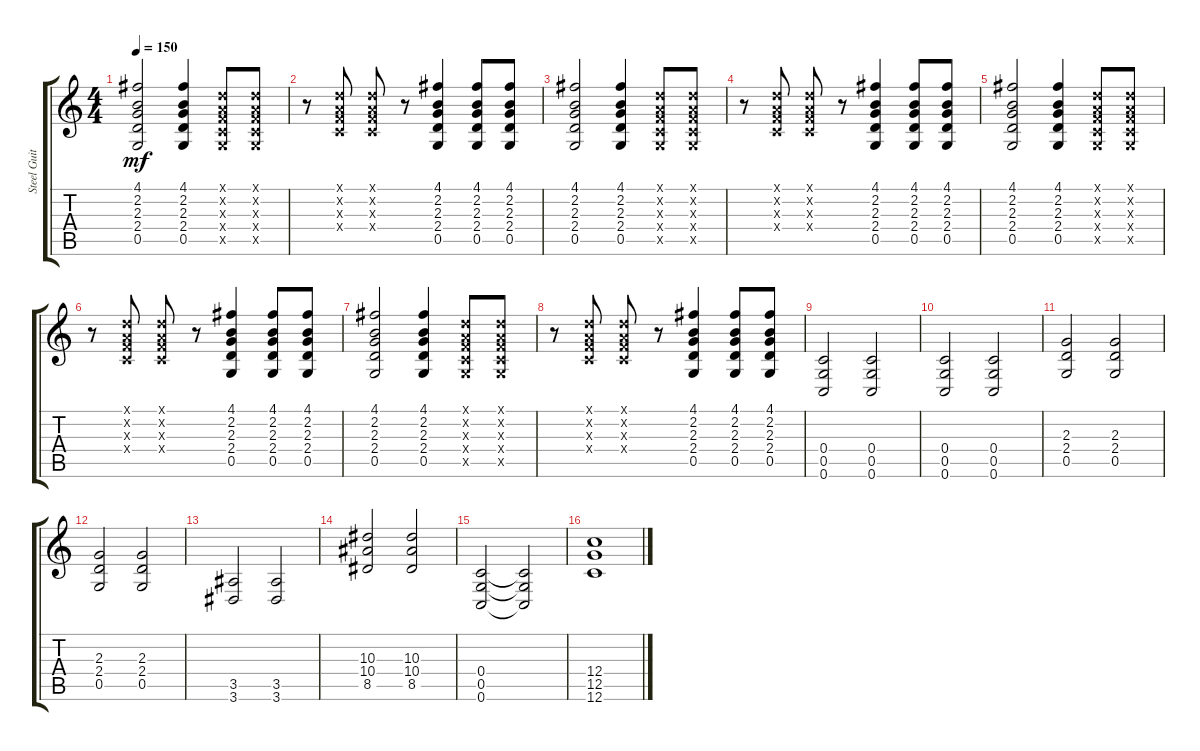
\track ("Steel Guitar" "Steel Guit") {instrument acousticguitarsteel}
\staff {score tabs}
\tuning (D4 A3 F3 C3 G2 C2) {hide}
\ts (4 4)
\tempo 150
\clef g2
\ks c
(4.1 2.2 2.3 2.4 0.5).2{dy mf} (4.1 2.2 2.3 2.4 0.5).4 (0.1{x} 0.2{x} 0.3{x} 0.4{x} 0.5{x}).8 (0.1{x} 0.2{x} 0.3{x} 0.4{x} 0.5{x}).8 |
r.8 (0.1{x} 0.2{x} 0.3{x} 0.4{x}).8 (0.1{x} 0.2{x} 0.3{x} 0.4{x}).8 r.8 (4.1 2.2 2.3 2.4 0.5).4 (4.1 2.2 2.3 2.4 0.5).8 (4.1 2.2 2.3 2.4 0.5).8 |
(4.1 2.2 2.3 2.4 0.5).2 (4.1 2.2 2.3 2.4 0.5).4 (0.1{x} 0.2{x} 0.3{x} 0.4{x} 0.5{x}).8 (0.1{x} 0.2{x} 0.3{x} 0.4{x} 0.5{x}).8 |
r.8 (0.1{x} 0.2{x} 0.3{x} 0.4{x}).8 (0.1{x} 0.2{x} 0.3{x} 0.4{x}).8 r.8 (4.1 2.2 2.3 2.4 0.5).4 (4.1 2.2 2.3 2.4 0.5).8 (4.1 2.2 2.3 2.4 0.5).8 |
(4.1 2.2 2.3 2.4 0.5).2 (4.1 2.2 2.3 2.4 0.5).4 (0.1{x} 0.2{x} 0.3{x} 0.4{x} 0.5{x}).8 (0.1{x} 0.2{x} 0.3{x} 0.4{x} 0.5{x}).8 |
r.8 (0.1{x} 0.2{x} 0.3{x} 0.4{x}).8 (0.1{x} 0.2{x} 0.3{x} 0.4{x}).8 r.8 (4.1 2.2 2.3 2.4 0.5).4 (4.1 2.2 2.3 2.4 0.5).8 (4.1 2.2 2.3 2.4 0.5).8 |
(4.1 2.2 2.3 2.4 0.5).2 (4.1 2.2 2.3 2.4 0.5).4 (0.1{x} 0.2{x} 0.3{x} 0.4{x} 0.5{x}).8 (0.1{x} 0.2{x} 0.3{x} 0.4{x} 0.5{x}).8 |
r.8 (0.1{x} 0.2{x} 0.3{x} 0.4{x}).8 (0.1{x} 0.2{x} 0.3{x} 0.4{x}).8 r.8 (4.1 2.2 2.3 2.4 0.5).4 (4.1 2.2 2.3 2.4 0.5).8 (4.1 2.2 2.3 2.4 0.5).8 |
(0.4 0.5 0.6).2 (0.4 0.5 0.6).2 |
(0.4 0.5 0.6).2 (0.4 0.5 0.6).2 |
(2.3 2.4 0.5).2 (2.3 2.4 0.5).2 |
(2.3 2.4 0.5).2 (2.3 2.4 0.5).2 |
(3.5 3.6).2 (3.5 3.6).2 |
(10.3 10.4 8.5).2 (10.3 10.4 8.5).2 |
(0.4 0.5 0.6).2 (0.4{t} 0.5{t} 0.6{t}).2 |
(12.4 12.5 12.6).1
